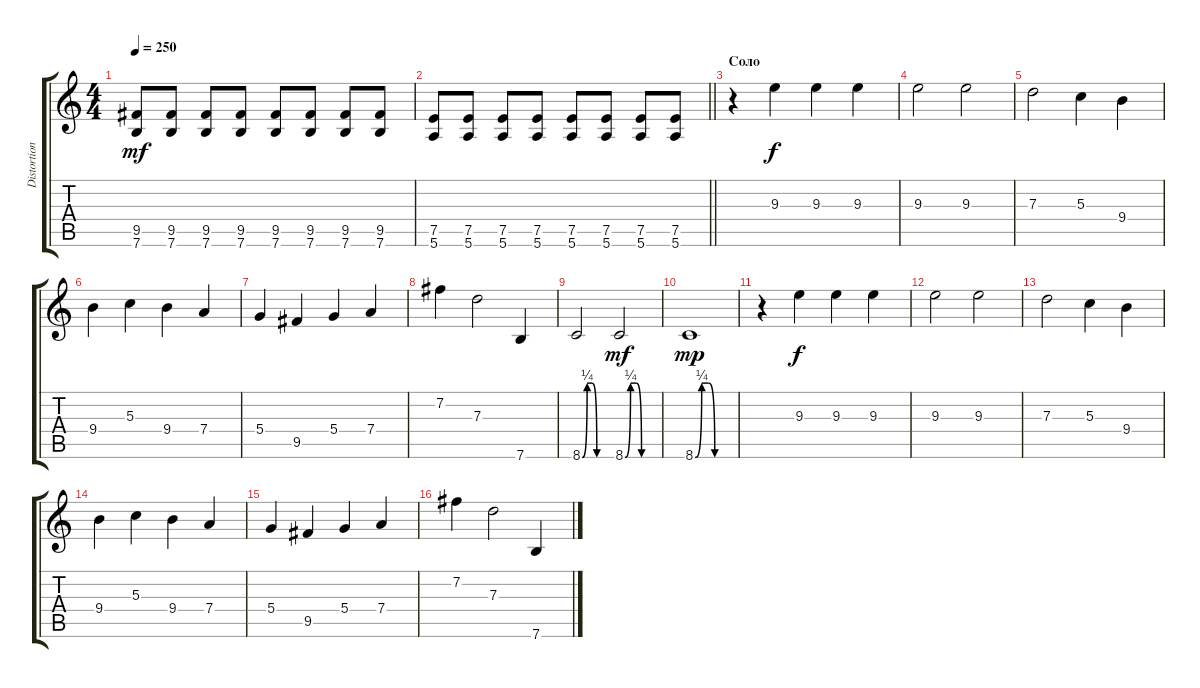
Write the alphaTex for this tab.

\track ("Distortion" "Distortion") {instrument electricguitarclean}
\staff {score tabs}
\tuning (E4 B3 G3 D3 A2 E2) {hide}
\ts (4 4)
\tempo 250
\clef g2
\ks c
(9.5 7.6).8{dy mf} (9.5 7.6).8 (9.5 7.6).8 (9.5 7.6).8 (9.5 7.6).8 (9.5 7.6).8 (9.5 7.6).8 (9.5 7.6).8 |
\barLineRight lightlight
(7.5 5.6).8 (7.5 5.6).8 (7.5 5.6).8 (7.5 5.6).8 (7.5 5.6).8 (7.5 5.6).8 (7.5 5.6).8 (7.5 5.6).8 |
\section ("" "Соло")
r.4 9.3.4{dy f} 9.3.4 9.3.4 |
9.3.2 9.3.2 |
7.3.2 5.3.4 9.4.4 |
9.4.4 5.3.4 9.4.4 7.4.4 |
5.4.4 9.5.4 5.4.4 7.4.4 |
7.2.4 7.3.2 7.6.4 |
8.6{be (custom 0 0 10 1 20 1 30 0 60 0)}.2 8.6{be (custom 0 0 10 1 20 1 30 0 60 0)}.2{dy mf} |
8.6{be (custom 0 0 10 1 20 1 30 0 60 0)}.1{dy mp} |
r.4 9.3.4{dy f} 9.3.4 9.3.4 |
9.3.2 9.3.2 |
7.3.2 5.3.4 9.4.4 |
9.4.4 5.3.4 9.4.4 7.4.4 |
5.4.4 9.5.4 5.4.4 7.4.4 |
7.2.4 7.3.2 7.6.4
